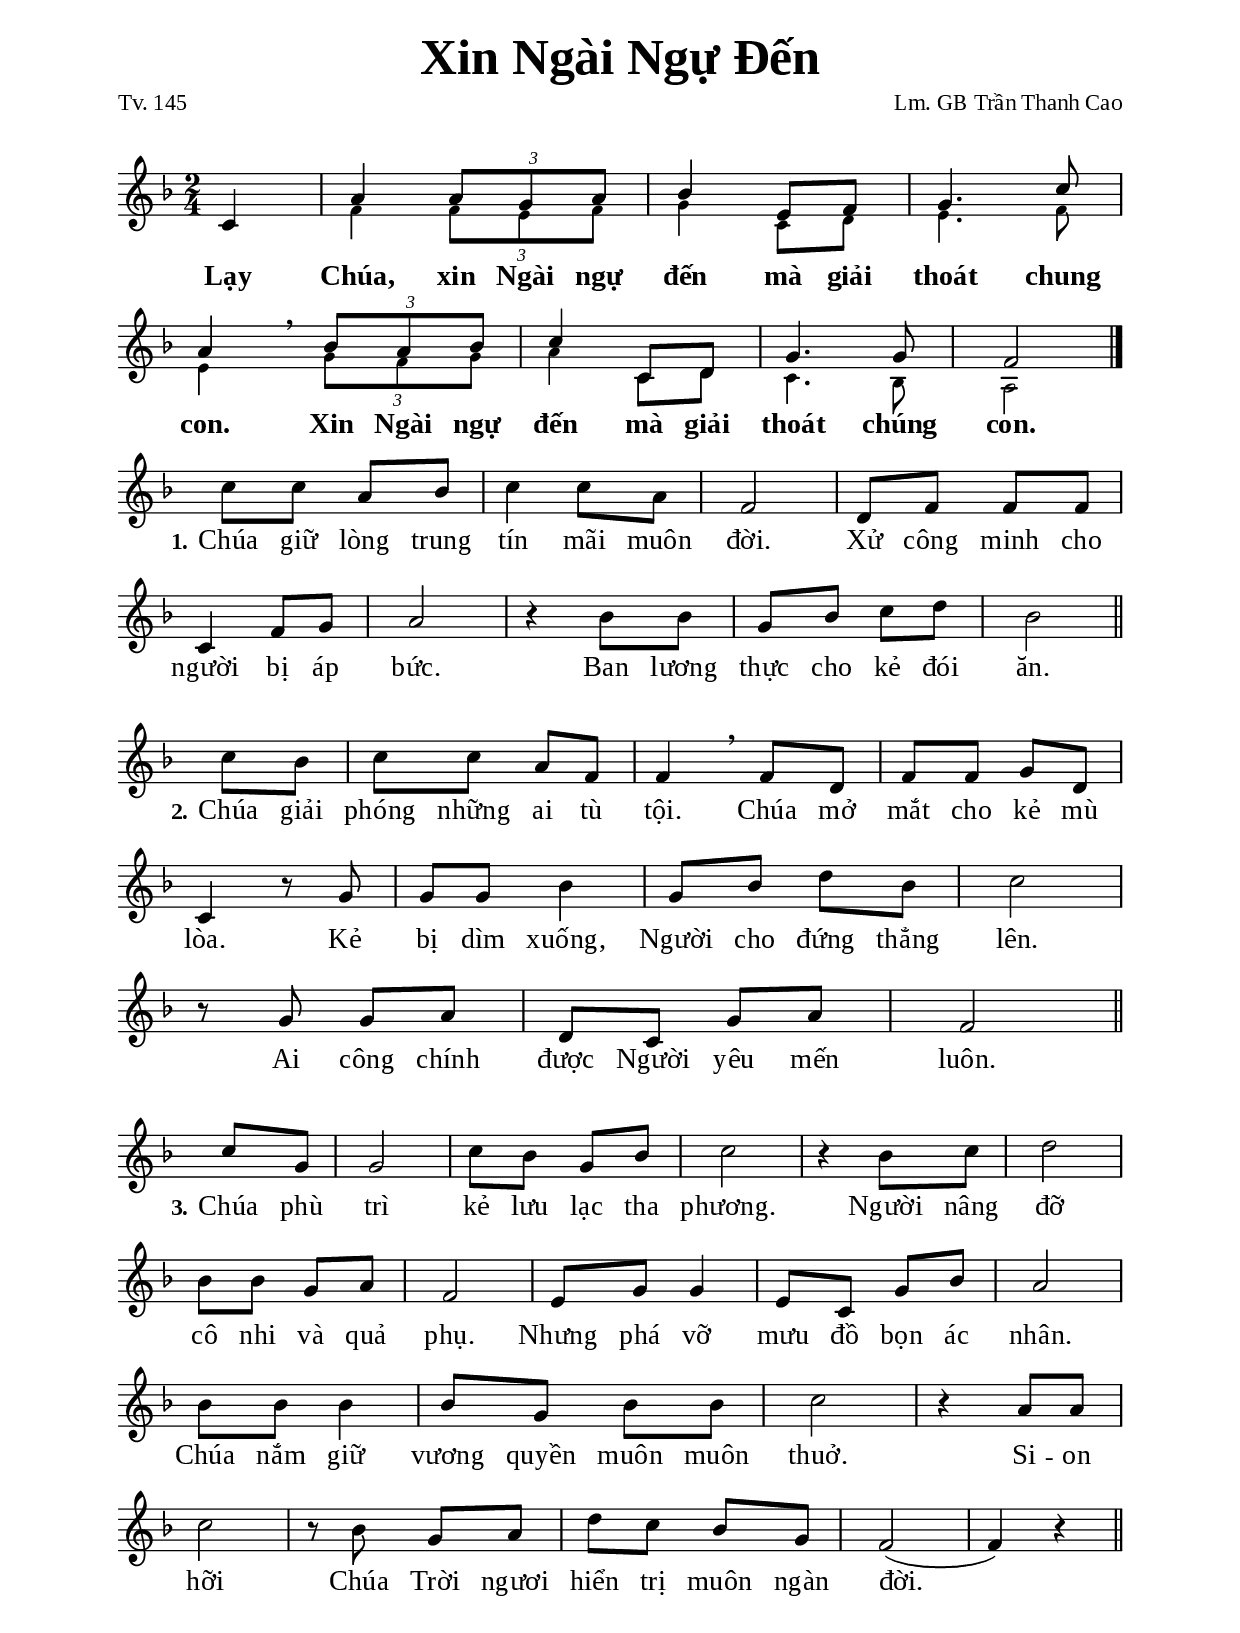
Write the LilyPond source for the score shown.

% Cài đặt chung
\version "2.22.1"
\include "english.ly"

\header {
  title = \markup { \fontsize #3 "Xin Ngài Ngự Đến" }
  poet = "Tv. 145"
  composer = "Lm. GB Trần Thanh Cao"
  arranger = " "
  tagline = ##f
}

\paper {
  #(set-paper-size "a4")
  top-margin = 10\mm
  bottom-margin = 10\mm
  left-margin = 20\mm
  right-margin = 20\mm
  indent = #0
  #(define fonts
    (make-pango-font-tree
      "Liberation Serif"
      "Liberation Serif"
      "Liberation Serif"
      (/ 20 20)))
  page-count = #1
}

% Nhạc điệp khúc
nhacDiepKhucSop = \relative c' {
  \partial 4 c4 |
  a' \tuplet 3/2 { a8 g a } |
  bf4 e,8 f |
  g4. c8 |
  a4 \breathe \tuplet 3/2 { bf8 a bf } |
  c4 c,8 d |
  g4. g8 |
  f2 \bar "|."
}

nhacDiepKhucBas = \relative c' {
  \skip 4
  f4 \tuplet 3/2 { f8 e f } |
  g4 c,8 d |
  e4. f8 |
  e4 \tuplet 3/2 { g8 f g } |
  a4 c,8 d |
  c4. bf8 |
  a2
}

% Nhạc phiên khúc
nhacPhienKhucMot = \relative c'' {
  c8 c a bf |
  c4 c8 a |
  f2 |
  d8 f f f | \break
  c4 f8 g |
  a2 |
  r4 bf8 bf |
  g bf c d |
  bf2 \bar "||"
}

nhacPhienKhucHai = \relative c' {
  \partial 4 c'8 bf |
  c c a f |
  f4 \breathe f8 d |
  f f g d |
  c4 r8 g' |
  g g bf4 |
  g8 bf d bf |
  c2 |
  r8 g g a |
  d, c g' a |
  f2 \bar "||"
}

nhacPhienKhucBa = \relative c' {
  \partial 4 c'8 g |
  g2 |
  c8 bf g bf |
  c2 |
  r4 bf8 c |
  d2 |
  bf8 bf g a |
  f2 |
  e8 g g4 |
  e8 c g' bf |
  a2 |
  bf8 bf bf4 |
  bf8 g bf bf |
  c2 |
  r4 a8 a |
  c2 |
  r8 bf g a |
  d c bf g |
  f2 ( |
  f4) r4 \bar "||"
}

% Lời điệp khúc
loiDiepKhuc = \lyricmode {
  Lạy Chúa, xin Ngài ngự đến mà giải thoát chung con.
  Xin Ngài ngự đến mà giải thoát chúng con.
}

% Lời phiên khúc
loiPhienKhucMot = \lyricmode {
  \set stanza = #"1."
  Chúa giữ lòng trung tín mãi muôn đời.
  Xử công minh cho người bị áp bức.
  Ban lương thực cho kẻ đói ăn.
}

loiPhienKhucHai = \lyricmode {
  \set stanza = #"2."
  Chúa giải phóng những ai tù tội.
  Chúa mở mắt cho kẻ mù lòa.
  Kẻ bị dìm xuống, Người cho đứng thẳng lên.
  Ai công chính được Người yêu mến luôn.
}

loiPhienKhucBa = \lyricmode {
  \set stanza = #"3."
  Chúa phù trì kẻ lưu lạc tha phương.
  Người nâng đỡ cô nhi và quả phụ.
  Nhưng phá vỡ mưu đồ bọn ác nhân.
  Chúa nắm giữ vương quyền muôn muôn thuở.
  Si -- on hỡi Chúa Trời ngươi hiển trị muôn ngàn đời.
}


% Dàn trang
\score {
  \new ChoirStaff <<
    \new Staff = diepKhuc \with {
        \consists "Merge_rests_engraver"
        %\magnifyStaff #(magstep +1)
      }
      <<
      \new Voice = beSop {
        \voiceOne \key f \major \time 2/4 \nhacDiepKhucSop
      }
      \new Voice = beBas {
        \override NoteHead.font-size = #-2
        \voiceTwo \key f \major \time 2/4 \nhacDiepKhucBas
      }
    >>
    \new Lyrics \lyricsto beSop \loiDiepKhuc
  >>
  \layout {
    \override Lyrics.LyricText.font-series = #'bold
    \override Lyrics.LyricText.font-size = #+2
    \override Lyrics.LyricSpace.minimum-distance = #2.0
    \override Score.BarNumber.break-visibility = ##(#f #f #f)
    \override Score.SpacingSpanner.uniform-stretching = ##t
  }
}

\score {
  \new ChoirStaff <<
    \new Staff = phienKhuc \with {
        %\magnifyStaff #(magstep +1)
      }
      <<
      \new Voice = beSop {
        \key f \major \time 2/4 \nhacPhienKhucMot
      }
    >>
    \new Lyrics \lyricsto beSop \loiPhienKhucMot
  >>
  \layout {
    \override Staff.TimeSignature.transparent = ##t
    \override Lyrics.LyricText.font-size = #+2
    \override Lyrics.LyricSpace.minimum-distance = #2.0
    \override Score.BarNumber.break-visibility = ##(#f #f #f)
    \override Score.SpacingSpanner.uniform-stretching = ##t
  }
}

\score {
  \new ChoirStaff <<
    \new Staff = phienKhuc \with {
        %\magnifyStaff #(magstep +1)
      }
      <<
      \new Voice = beSop {
        \key f \major \time 2/4 \nhacPhienKhucHai
      }
    >>
    \new Lyrics \lyricsto beSop \loiPhienKhucHai
  >>
  \layout {
    \override Staff.TimeSignature.transparent = ##t
    \override Lyrics.LyricText.font-size = #+2
    \override Lyrics.LyricSpace.minimum-distance = #2.0
    \override Score.BarNumber.break-visibility = ##(#f #f #f)
    \override Score.SpacingSpanner.uniform-stretching = ##t
  }
}

\score {
  \new ChoirStaff <<
    \new Staff = phienKhuc \with {
        %\magnifyStaff #(magstep +1)
      }
      <<
      \new Voice = beSop {
        \key f \major \time 2/4 \nhacPhienKhucBa
      }
    >>
    \new Lyrics \lyricsto beSop \loiPhienKhucBa
  >>
  \layout {
    \override Staff.TimeSignature.transparent = ##t
    \override Lyrics.LyricText.font-size = #+2
    \override Lyrics.LyricSpace.minimum-distance = #2.0
    \override Score.BarNumber.break-visibility = ##(#f #f #f)
    \override Score.SpacingSpanner.uniform-stretching = ##t
  }
}
